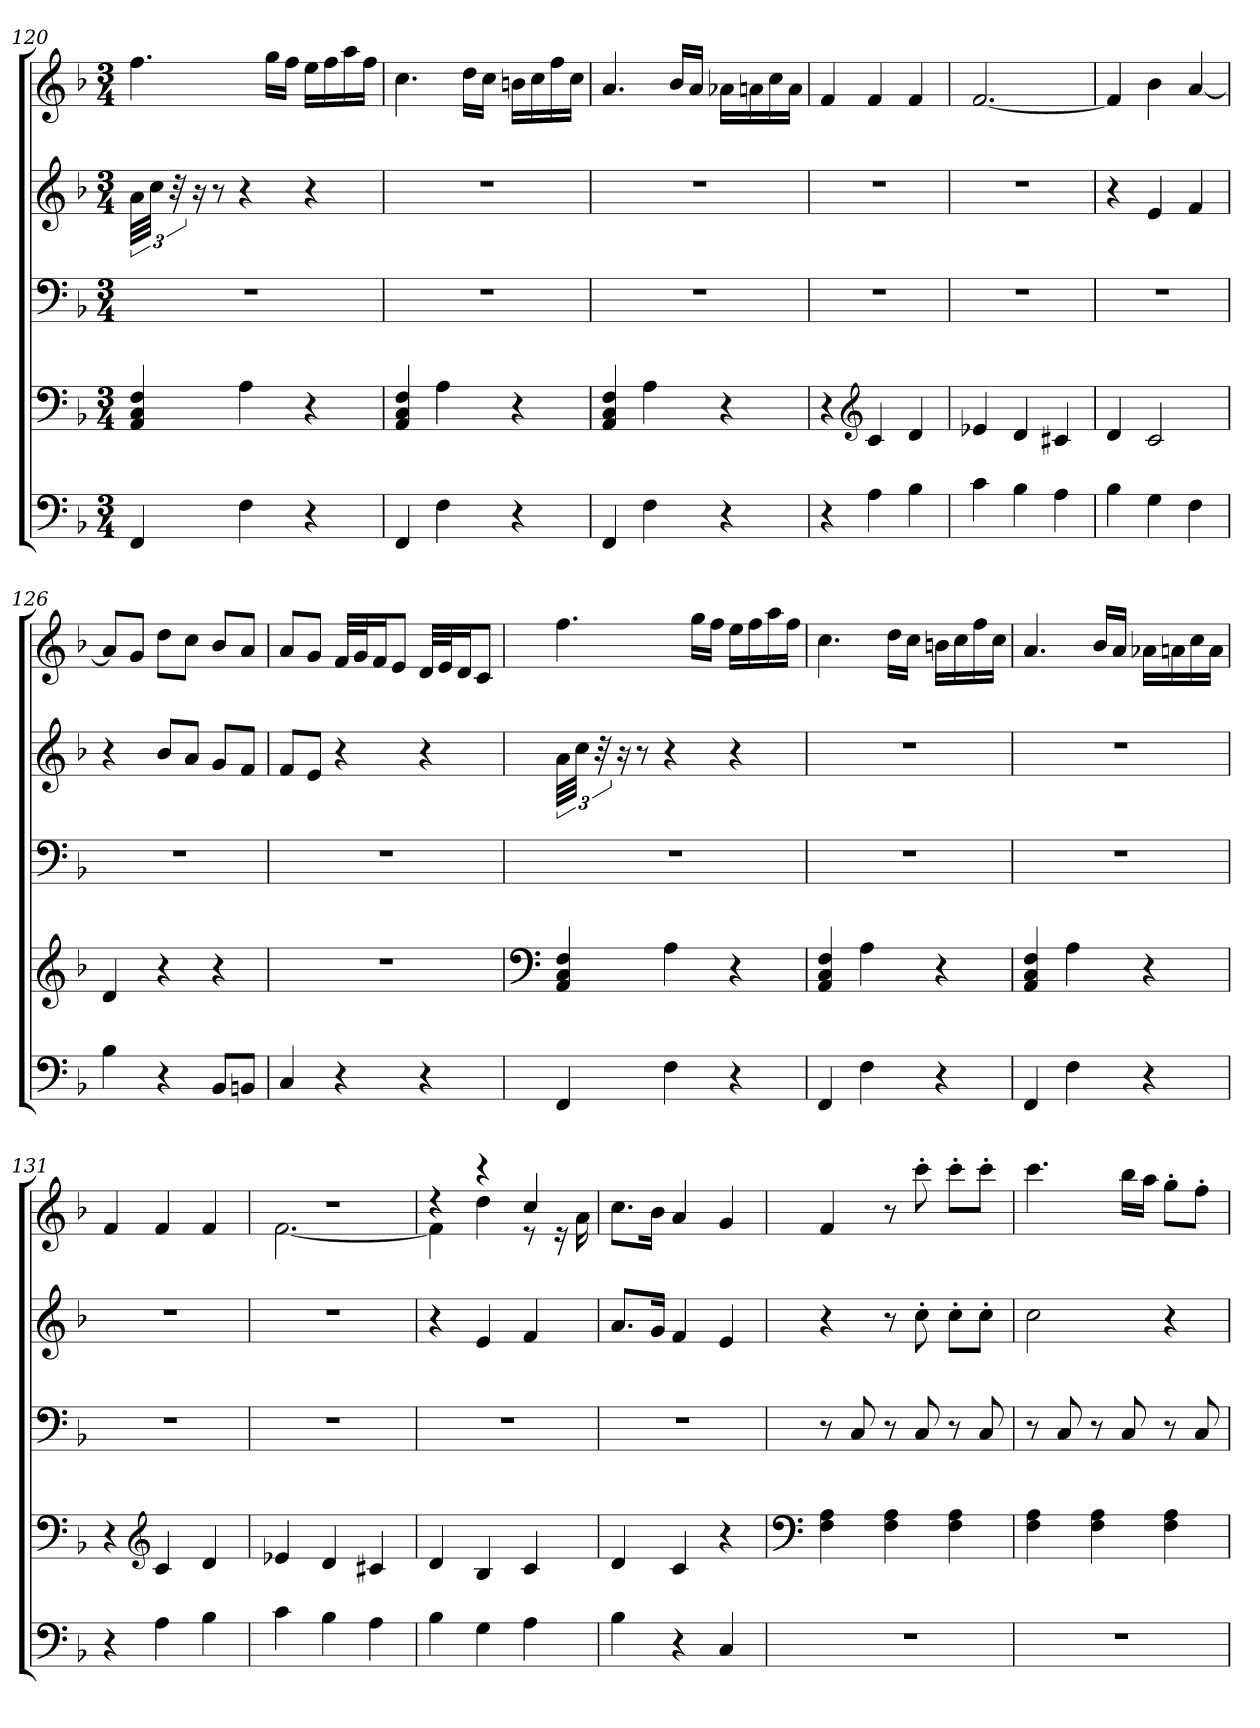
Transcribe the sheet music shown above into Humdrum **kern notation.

**kern	**kern	**kern	**kern	**kern
*part5	*part4	*part3	*part2	*part1
*staff5	*staff4	*staff3	*staff2	*staff1
!!LO:PB:g=z
*clefF4	*clefF4	*clefF4	*clefG2	*clefG2
*k[b-]	*k[b-]	*k[b-]	*k[b-]	*k[b-]
*M3/4	*M3/4	*M3/4	*M3/4	*M3/4
*MM141	*MM141	*MM141	*MM141	*MM141
=120	=120	=120	=120	=120
4FF/	4AA/ 4C/ 4F/	2.r	48a\LLL	4.ff\
.	.	.	48cc\JJJ	.
.	.	.	48r	.
.	.	.	16r	.
.	.	.	8r	.
4F\	4A\	.	4r	.
.	.	.	.	16gg\LL
.	.	.	.	16ff\JJ
4r	4r	.	4r	16ee\LL
.	.	.	.	16ff\
.	.	.	.	16aa\
.	.	.	.	16ff\JJ
=121	=121	=121	=121	=121
4FF/	4AA/ 4C/ 4F/	2.r	2.r	4.cc\
4F\	4A\	.	.	.
.	.	.	.	16dd\LL
.	.	.	.	16cc\JJ
4r	4r	.	.	16bn\LL
.	.	.	.	16cc\
.	.	.	.	16ff\
.	.	.	.	16cc\JJ
=122	=122	=122	=122	=122
4FF/	4AA/ 4C/ 4F/	2.r	2.r	4.a/
4F\	4A\	.	.	.
.	.	.	.	16b-/LL
.	.	.	.	16a/JJ
4r	4r	.	.	16a-X\LL
.	.	.	.	16an\
.	.	.	.	16cc\
.	.	.	.	16a\JJ
=123	=123	=123	=123	=123
4r	4r	2.r	2.r	4f/
*	*clefG2	*	*	*
4A\	4c/	.	.	4f/
4B-\	4d/	.	.	4f/
=124	=124	=124	=124	=124
*	*	*	*	*MM140
4c\	4e-X/	2.r	2.r	[2.f/
4B-\	4d/	.	.	.
4A\	4c#X/	.	.	.
=125	=125	=125	=125	=125
4B-\	4d/	2.r	4r	4f/]
4G\	2c/	.	4e/	4b-\
4F\	.	.	4f/	[4a/
!!LO:LB:g=z
=126	=126	=126	=126	=126
*	*	*	*	*MM140
4B-\	4d/	2.r	4r	8a/L]
.	.	.	.	8g/J
4r	4r	.	8b-/L	8dd\L
.	.	.	8a/J	8cc\J
8BB-/L	4r	.	8g/L	8b-/L
8BBn/J	.	.	8f/J	8a/J
=127	=127	=127	=127	=127
4C/	2.r	2.r	8f/L	8a/L
.	.	.	8e/J	8g/J
4r	.	.	4r	32f/LLL
.	.	.	.	32g/J
.	.	.	.	16f/J
.	.	.	.	8e/J
4r	.	.	4r	32d/LLL
.	.	.	.	32e/J
.	.	.	.	16d/J
.	.	.	.	8c/J
=128	=128	=128	=128	=128
*	*clefF4	*	*	*
*	*	*	*	*MM141
4FF/	4AA/ 4C/ 4F/	2.r	48a\LLL	4.ff\
.	.	.	48cc\JJJ	.
.	.	.	48r	.
.	.	.	16r	.
.	.	.	8r	.
4F\	4A\	.	4r	.
.	.	.	.	16gg\LL
.	.	.	.	16ff\JJ
4r	4r	.	4r	16ee\LL
.	.	.	.	16ff\
.	.	.	.	16aa\
.	.	.	.	16ff\JJ
=129	=129	=129	=129	=129
4FF/	4AA/ 4C/ 4F/	2.r	2.r	4.cc\
4F\	4A\	.	.	.
.	.	.	.	16dd\LL
.	.	.	.	16cc\JJ
4r	4r	.	.	16bn\LL
.	.	.	.	16cc\
.	.	.	.	16ff\
.	.	.	.	16cc\JJ
!!LO:PB:g=z
=130	=130	=130	=130	=130
4FF/	4AA/ 4C/ 4F/	2.r	2.r	4.a/
4F\	4A\	.	.	.
.	.	.	.	16b-/LL
.	.	.	.	16a/JJ
4r	4r	.	.	16a-X\LL
.	.	.	.	16an\
.	.	.	.	16cc\
.	.	.	.	16a\JJ
=131	=131	=131	=131	=131
4r	4r	2.r	2.r	4f/
*	*clefG2	*	*	*
4A\	4c/	.	.	4f/
4B-\	4d/	.	.	4f/
=132	=132	=132	=132	=132
*	*	*	*	*MM140
*	*	*	*	*^
4c\	4e-X/	2.r	2.r	2.r	[2.f\
4B-\	4d/	.	.	.	.
4A\	4c#X/	.	.	.	.
=133	=133	=133	=133	=133	=133
4B-\	4d/	2.r	4r	4r	4f\]
4G\	4B-/	.	4e/	4r	4dd\
4A\	4c/	.	4f/	4cc/	8r
.	.	.	.	.	16r
.	.	.	.	.	16a\
*	*	*	*	*v	*v
=134	=134	=134	=134	=134
4B-\	4d/	2.r	8.a/L	8.cc\L
.	.	.	16g/Jk	16b-\Jk
4r	4c/	.	4f/	4a/
4C/	4r	.	4e/	4g/
=135	=135	=135	=135	=135
*	*clefF4	*	*	*
*	*	*	*	*MM141
2.r	4F\ 4A\	8r	4r	4f/
.	.	8C/	.	.
.	4F\ 4A\	8r	8r	8r
.	.	8C/	8cc'\	8ccc'\
.	4F\ 4A\	8r	8cc'\L	8ccc'\L
.	.	8C/	8cc'\J	8ccc'\J
!!LO:LB:g=z
=136	=136	=136	=136	=136
2.r	4F\ 4A\	8r	2cc\	4.ccc\
.	.	8C/	.	.
.	4F\ 4A\	8r	.	.
.	.	8C/	.	16bb-\LL
.	.	.	.	16aa\JJ
.	4F\ 4A\	8r	4r	8gg'\L
.	.	8C/	.	8ff'\J
=	=	=	=	=
*-	*-	*-	*-	*-
